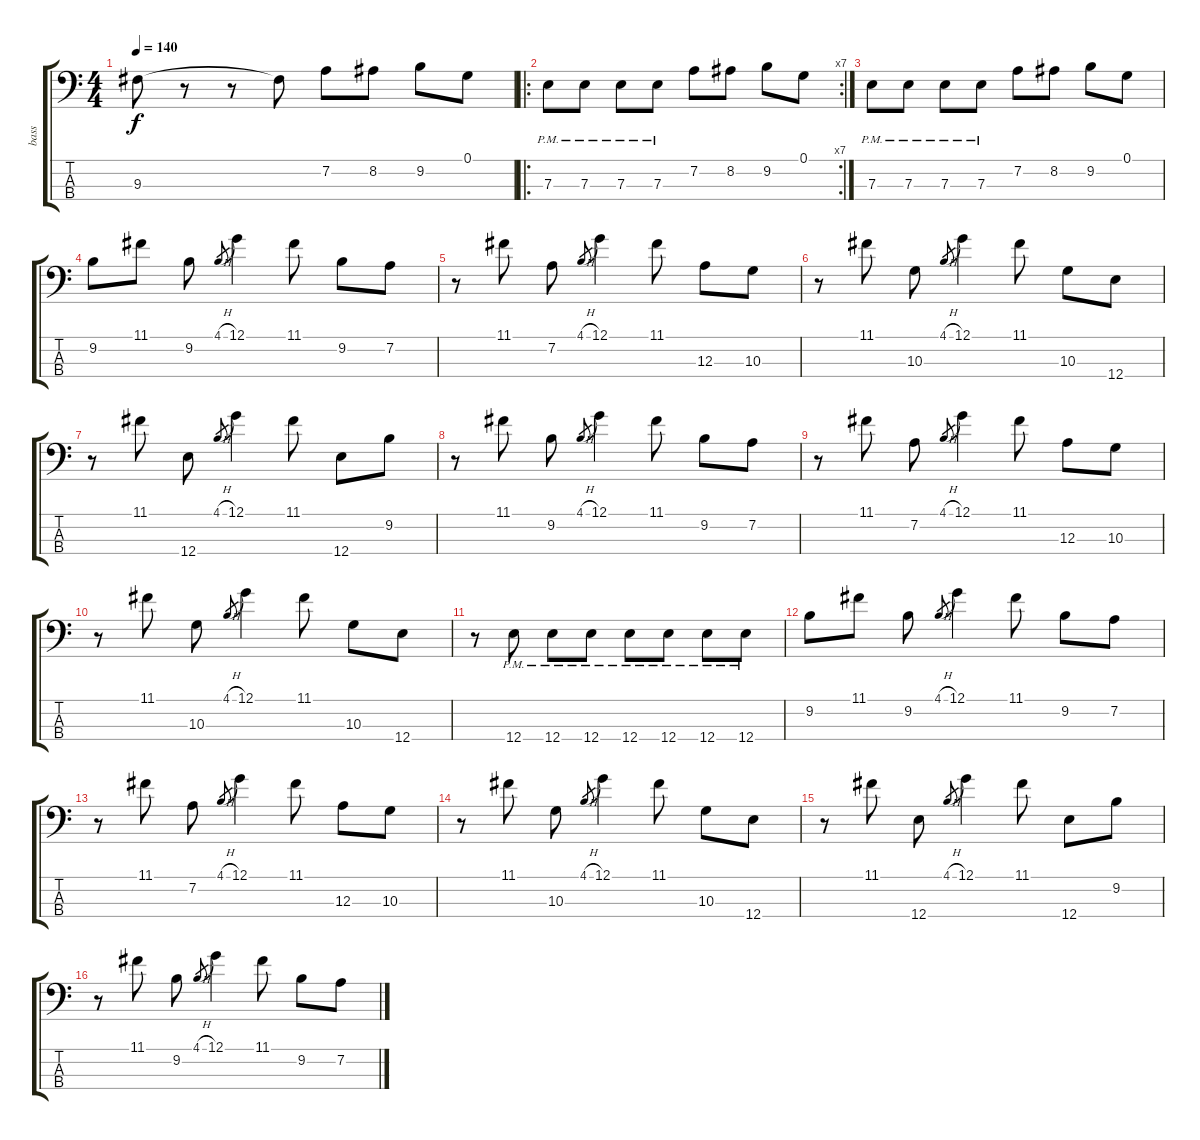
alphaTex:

\track ("bass" "bass") {instrument electricbassfinger}
\staff {score tabs}
\tuning (G2 D2 A1 E1) {hide}
\ts (4 4)
\tempo 140
\clef f4
\ks c
9.3.8{dy f} r.8 r.8 9.3{t}.8 7.2.8 8.2.8 9.2.8 0.1.8 |
\ro
\rc 7
7.3{pm}.8 7.3{pm}.8 7.3{pm}.8 7.3{pm}.8 7.2.8 8.2.8 9.2.8 0.1.8 |
7.3{pm}.8 7.3{pm}.8 7.3{pm}.8 7.3{pm}.8 7.2.8 8.2.8 9.2.8 0.1.8 |
9.2.8 11.1.8 9.2.8 4.1{h}.8{gr} 12.1.4 11.1.8 9.2.8 7.2.8 |
r.8 11.1.8 7.2.8 4.1{h}.8{gr} 12.1.4 11.1.8 12.3.8 10.3.8 |
r.8 11.1.8 10.3.8 4.1{h}.8{gr} 12.1.4 11.1.8 10.3.8 12.4.8 |
r.8 11.1.8 12.4.8 4.1{h}.8{gr} 12.1.4 11.1.8 12.4.8 9.2.8 |
r.8 11.1.8 9.2.8 4.1{h}.8{gr} 12.1.4 11.1.8 9.2.8 7.2.8 |
r.8 11.1.8 7.2.8 4.1{h}.8{gr} 12.1.4 11.1.8 12.3.8 10.3.8 |
r.8 11.1.8 10.3.8 4.1{h}.8{gr} 12.1.4 11.1.8 10.3.8 12.4.8 |
r.8 12.4{pm}.8 12.4{pm}.8 12.4{pm}.8 12.4{pm}.8 12.4{pm}.8 12.4{pm}.8 12.4{pm}.8 |
9.2.8 11.1.8 9.2.8 4.1{h}.8{gr} 12.1.4 11.1.8 9.2.8 7.2.8 |
r.8 11.1.8 7.2.8 4.1{h}.8{gr} 12.1.4 11.1.8 12.3.8 10.3.8 |
r.8 11.1.8 10.3.8 4.1{h}.8{gr} 12.1.4 11.1.8 10.3.8 12.4.8 |
r.8 11.1.8 12.4.8 4.1{h}.8{gr} 12.1.4 11.1.8 12.4.8 9.2.8 |
r.8 11.1.8 9.2.8 4.1{h}.8{gr} 12.1.4 11.1.8 9.2.8 7.2.8
